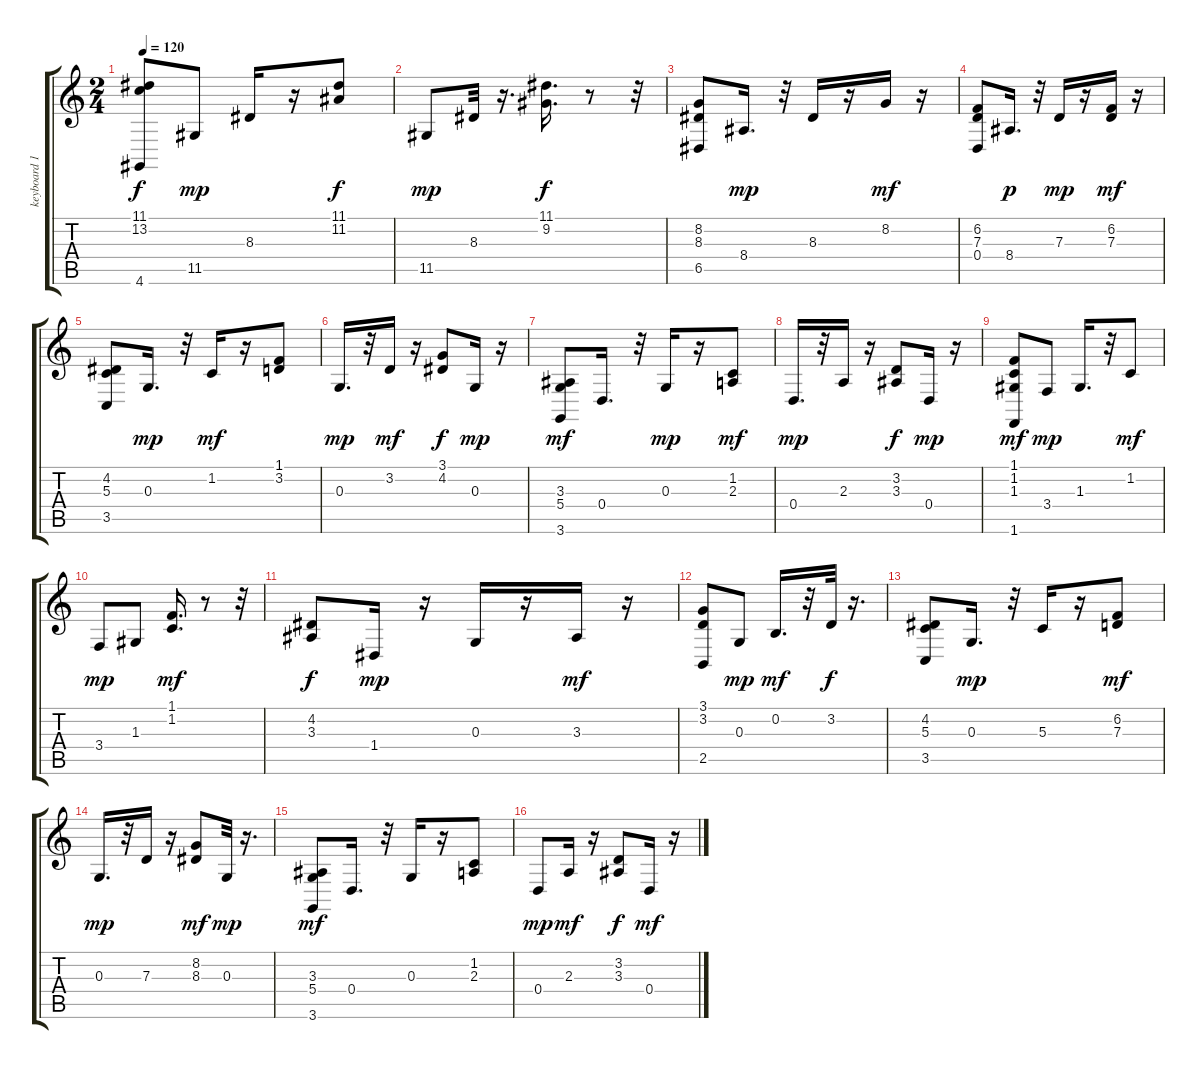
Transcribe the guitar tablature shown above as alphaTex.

\track ("keyboard 1.1" "keyboard 1") {instrument brightacousticpiano}
\staff {score tabs}
\tuning (E4 B3 G3 D3 A2 E2) {hide}
\ts (2 4)
\tempo 120
\clef g2
\ks c
(11.1 13.2 4.6).8{dy f} 11.5.8{dy mp} 8.3.16 r.16 (11.1 11.2).8{dy f} |
11.5.8{dy mp} 8.3.32 r.16{d} (11.1 9.2).16{d dy f} r.8 r.32 |
(8.2 8.3 6.5).8 8.4.16{d dy mp} r.32 8.3.16 r.16 8.2.16{dy mf} r.16 |
(6.2 7.3 0.4).8 8.4.16{d dy p} r.32 7.3.16{dy mp} r.16 (6.2 7.3).16{dy mf} r.16 |
(4.2 5.3 3.5).8 0.3.16{d dy mp} r.32 1.2.16{dy mf} r.16 (1.1 3.2).8 |
0.3.16{d dy mp} r.32 3.2.16{dy mf} r.16 (3.1 4.2).8{dy f} 0.3.16{dy mp} r.16 |
(3.3 5.4 3.6).8{dy mf} 0.4.16{d} r.32 0.3.16{dy mp} r.16 (1.2 2.3).8{dy mf} |
0.4.16{d dy mp} r.32 2.3.16 r.16 (3.2 3.3).8{dy f} 0.4.16{dy mp} r.16 |
(1.1 1.2 1.3 1.6).8{dy mf} 3.4.8{dy mp} 1.3.16{d} r.32 1.2.8{dy mf} |
3.4.8{dy mp} 1.3.8 (1.1 1.2).16{d dy mf} r.8 r.32 |
(4.2 3.3).8{dy f} 1.4.16{dy mp} r.16 0.3.16 r.16 3.3.16{dy mf} r.16 |
(3.1 3.2 2.5).8 0.3.8{dy mp} 0.2.16{d dy mf} r.32 3.2.32{dy f} r.16{d} |
(4.2 5.3 3.5).8 0.3.16{d dy mp} r.32 5.3.16 r.16 (6.2 7.3).8{dy mf} |
0.3.16{d dy mp} r.32 7.3.16 r.16 (8.2 8.3).8{dy mf} 0.3.32{dy mp} r.16{d} |
(3.3 5.4 3.6).8{dy mf} 0.4.16{d} r.32 0.3.16 r.16 (1.2 2.3).8 |
0.4.8{dy mp} 2.3.16{dy mf} r.16 (3.2 3.3).8{dy f} 0.4.16{dy mf} r.16
